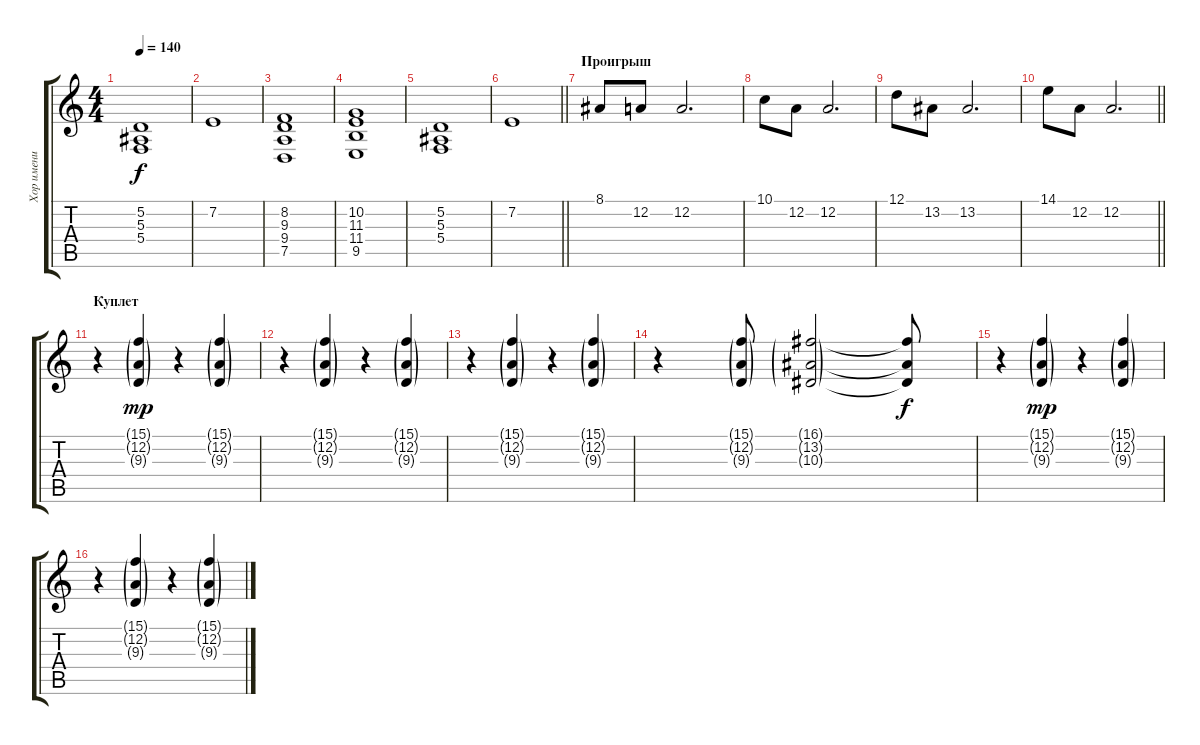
\track ("Хор имени Императора" "Хор имени ") {instrument choiraahs}
\staff {score tabs}
\tuning (D4 A3 F3 C3 G2 D2) {hide}
\ts (4 4)
\tempo 140
\clef g2
\ks c
(5.2 5.3 5.4).1{dy f} |
7.2.1 |
(8.2 9.3 9.4 7.5).1 |
(10.2 11.3 11.4 9.5).1 |
(5.2 5.3 5.4).1 |
\barLineRight lightlight
7.2.1 |
\section ("" "Проигрыш")
8.1.8 12.2.8 12.2.2{d} |
10.1.8 12.2.8 12.2.2{d} |
12.1.8 13.2.8 13.2.2{d} |
\barLineRight lightlight
14.1.8 12.2.8 12.2.2{d} |
\section ("" "Куплет")
r.4 (15.1{g} 12.2{g} 9.3{g}).4{dy mp} r.4 (15.1{g} 12.2{g} 9.3{g}).4 |
r.4 (15.1{g} 12.2{g} 9.3{g}).4 r.4 (15.1{g} 12.2{g} 9.3{g}).4 |
r.4 (15.1{g} 12.2{g} 9.3{g}).4 r.4 (15.1{g} 12.2{g} 9.3{g}).4 |
r.4 (15.1{g} 12.2{g} 9.3{g}).8 (16.1{g} 13.2{g} 10.3{g}).2 (16.1{t} 13.2{t} 10.3{t}).8{dy f} |
r.4 (15.1{g} 12.2{g} 9.3{g}).4{dy mp} r.4 (15.1{g} 12.2{g} 9.3{g}).4 |
r.4 (15.1{g} 12.2{g} 9.3{g}).4 r.4 (15.1{g} 12.2{g} 9.3{g}).4
